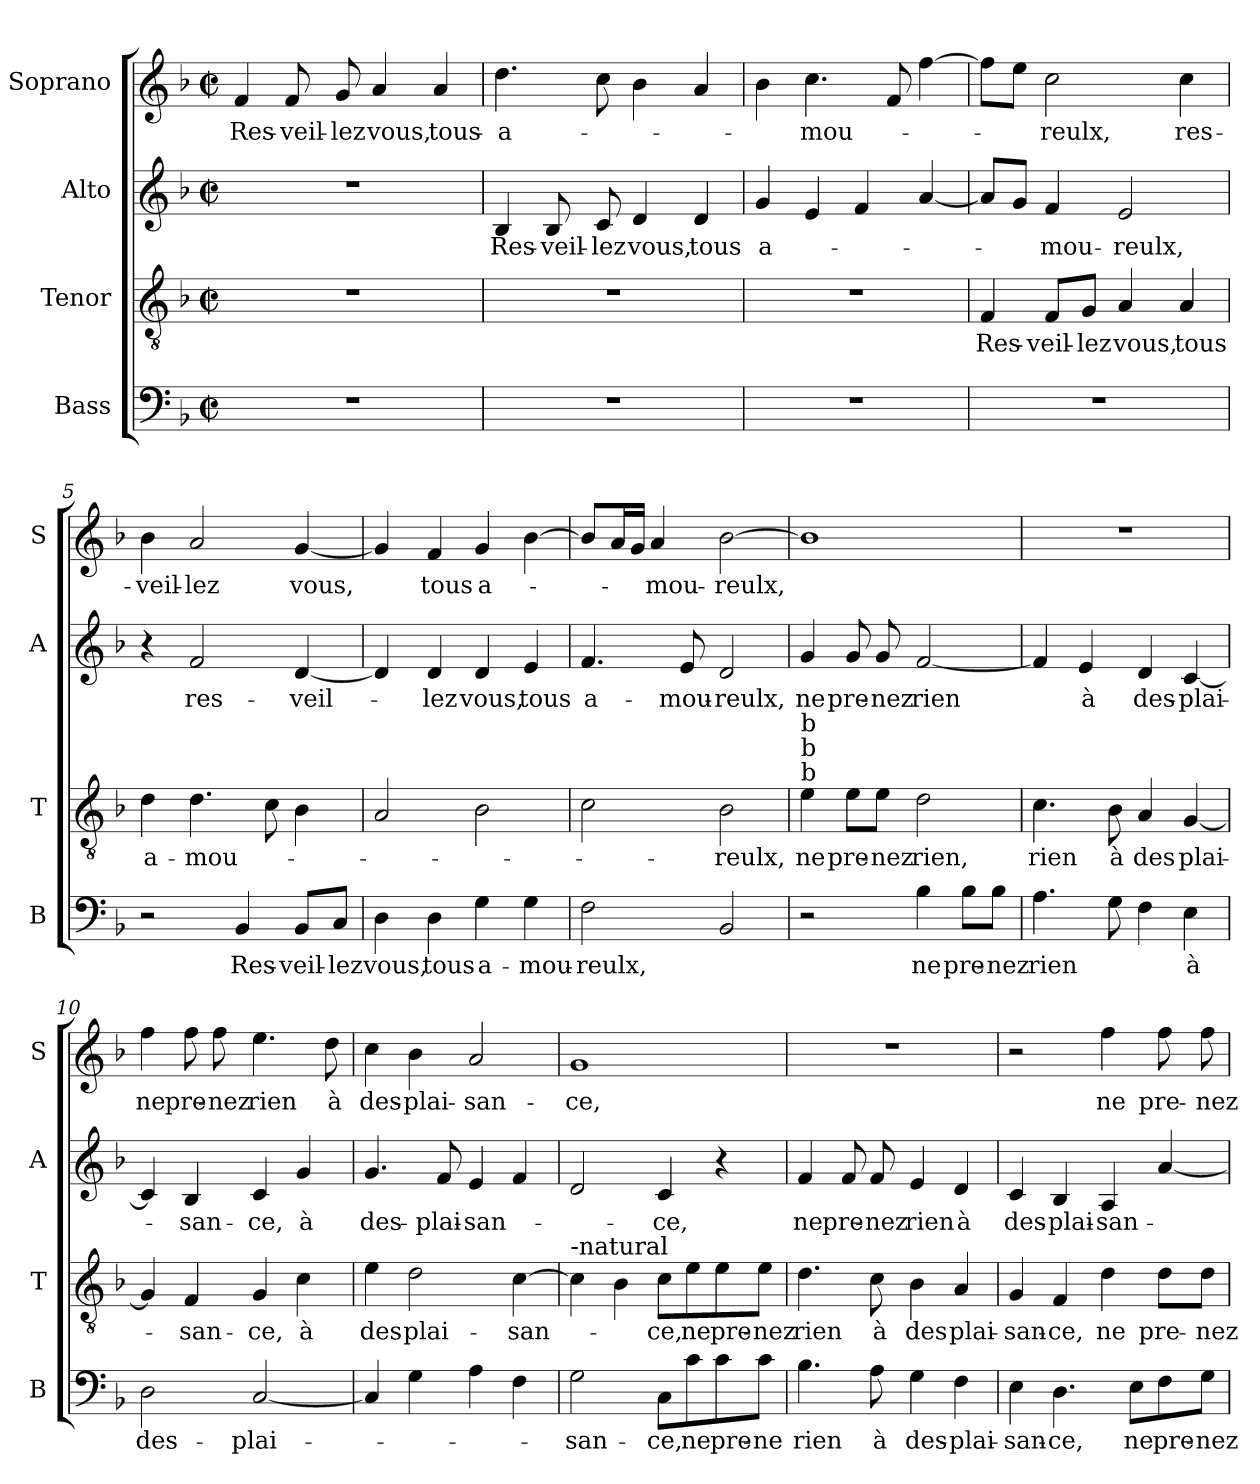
**kern	**text	**kern	**text	**kern	**text	**kern	**text
*part4	*part4	*part3	*part3	*part2	*part2	*part1	*part1
*staff4	*staff4	*staff3	*staff3	*staff2	*staff2	*staff1	*staff1
*I"Bass	*	*I"Tenor	*	*I"Alto	*	*I"Soprano	*
*I'B	*	*I'T	*	*I'A	*	*I'S	*
*clefF4	*	*clefGv2	*	*clefG2	*	*clefG2	*
*k[b-]	*	*k[b-]	*	*k[b-]	*	*k[b-]	*
*F:	*	*F:	*	*F:	*	*F:	*
*M2/2	*	*M2/2	*	*M2/2	*	*M2/2	*
*met(c|)	*	*met(c|)	*	*met(c|)	*	*met(c|)	*
=1	=1	=1	=1	=1	=1	=1	=1
!	!	!	!	!	!	!	!LO:LY:b
1r	.	1r	.	1r	.	4f/	Res-
!	!	!	!	!	!	!	!LO:LY:b
.	.	.	.	.	.	8f/	-veil-
!	!	!	!	!	!	!	!LO:LY:b
.	.	.	.	.	.	8g/	-lez
!	!	!	!	!	!	!	!LO:LY:b
.	.	.	.	.	.	4a/	vous,
!	!	!	!	!	!	!	!LO:LY:b
.	.	.	.	.	.	4a/	tous-
=2	=2	=2	=2	=2	=2	=2	=2
!	!	!	!	!	!LO:LY:b	!	!LO:LY:b
1r	.	1r	.	4B-/	Res-	4.dd\	-a-
!	!	!	!	!	!LO:LY:b	!	!
.	.	.	.	8B-/	-veil-	.	.
!	!	!	!	!	!LO:LY:b	!	!
.	.	.	.	8c/	-lez	8cc\	.
!	!	!	!	!	!LO:LY:b	!	!
.	.	.	.	4d/	vous,	4b-\	.
!	!	!	!	!	!LO:LY:b	!	!
.	.	.	.	4d/	tous	4a/	.
=3	=3	=3	=3	=3	=3	=3	=3
!	!	!	!	!	!LO:LY:b	!	!
1r	.	1r	.	4g/	a-	4b-\	.
!	!	!	!	!	!	!	!LO:LY:b
.	.	.	.	4e/	.	4.cc\	-mou-
.	.	.	.	4f/	.	.	.
.	.	.	.	.	.	8f/	.
.	.	.	.	[4a/	.	[4ff\	.
=4	=4	=4	=4	=4	=4	=4	=4
!	!	!	!LO:LY:b	!	!	!	!
1r	.	4F/	Res-	8a/L]	.	8ff\L]	.
.	.	.	.	8g/J	.	8ee\J	.
!	!	!	!LO:LY:b	!	!LO:LY:b	!	!LO:LY:b
.	.	8F/L	-veil-	4f/	-mou-	2cc\	-reulx,
!	!	!	!LO:LY:b	!	!	!	!
.	.	8G/J	-lez	.	.	.	.
!	!	!	!LO:LY:b	!	!LO:LY:b	!	!
.	.	4A/	vous,	2e/	-reulx,	.	.
!	!	!	!LO:LY:b	!	!	!	!LO:LY:b
.	.	4A/	tous	.	.	4cc\	res-
!!LO:LB:g=z
=5	=5	=5	=5	=5	=5	=5	=5
!	!	!	!LO:LY:b	!	!	!	!LO:LY:b
2r	.	4d\	a-	4r	.	4b-\	-veil-
!	!	!	!LO:LY:b	!	!LO:LY:b	!	!LO:LY:b
.	.	4.d\	-mou-	2f/	res-	2a/	-lez
!	!LO:LY:b	!	!	!	!	!	!
4BB-/	Res-	.	.	.	.	.	.
.	.	8c\	.	.	.	.	.
!	!LO:LY:b	!	!	!	!LO:LY:b	!	!LO:LY:b
8BB-/L	-veil-	4B-\	.	[4d/	-veil-	[4g/	vous,
!	!LO:LY:b	!	!	!	!	!	!
8C/J	-lez	.	.	.	.	.	.
=6	=6	=6	=6	=6	=6	=6	=6
!	!LO:LY:b	!	!	!	!	!	!
4D\	vous,	2A/	.	4d/]	.	4g/]	.
!	!LO:LY:b	!	!	!	!LO:LY:b	!	!LO:LY:b
4D\	tous	.	.	4d/	-lez	4f/	tous
!	!LO:LY:b	!	!	!	!LO:LY:b	!	!LO:LY:b
4G\	a-	2B-\	.	4d/	vous,	4g/	a-
!	!LO:LY:b	!	!	!	!LO:LY:b	!	!
4G\	-mou-	.	.	4e/	tous	[4b-\	.
=7	=7	=7	=7	=7	=7	=7	=7
!	!LO:LY:b	!	!	!	!LO:LY:b	!	!
2F\	-reulx,	2c\	.	4.f/	a-	8b-/L]	.
.	.	.	.	.	.	16a/L	.
.	.	.	.	.	.	16g/JJ	.
!	!	!	!	!	!	!	!LO:LY:b
.	.	.	.	.	.	4a/	-mou-
!	!	!	!	!	!LO:LY:b	!	!
.	.	.	.	8e/	-mou-	.	.
!	!	!	!LO:LY:b	!	!LO:LY:b	!	!LO:LY:b
2BB-/	.	2B-\	-reulx,	2d/	-reulx,	[2b-\	-reulx,
=8	=8	=8	=8	=8	=8	=8	=8
!	!	!LO:TX:a:t=b	!	!	!	!	!
!	!	!LO:TX:a:t=b	!	!	!	!	!
!	!	!LO:TX:a:t=b	!	!	!	!	!
!	!	!	!LO:LY:b	!	!LO:LY:b	!	!
2r	.	4e\	ne	4g/	ne	1b-]	.
!	!	!	!LO:LY:b	!	!LO:LY:b	!	!
.	.	8e\L	pre-	8g/	pre-	.	.
!	!	!	!LO:LY:b	!	!LO:LY:b	!	!
.	.	8e\J	-nez	8g/	-nez	.	.
!	!LO:LY:b	!	!LO:LY:b	!	!LO:LY:b	!	!
4B-\	ne	2d\	rien,	[2f/	rien	.	.
!	!LO:LY:b	!	!	!	!	!	!
8B-\L	pre-	.	.	.	.	.	.
!	!LO:LY:b	!	!	!	!	!	!
8B-\J	-nez	.	.	.	.	.	.
!!LO:PB:g=z
=9	=9	=9	=9	=9	=9	=9	=9
!	!LO:LY:b	!	!LO:LY:b	!	!	!	!
4.A\	rien	4.c\	rien	4f/]	.	1r	.
!	!	!	!	!	!LO:LY:b	!	!
.	.	.	.	4e/	à	.	.
!	!	!	!LO:LY:b	!	!	!	!
8G\	.	8B-\	à	.	.	.	.
!	!	!	!LO:LY:b	!	!LO:LY:b	!	!
4F\	.	4A/	des	4d/	des-	.	.
!	!LO:LY:b	!	!LO:LY:b	!	!LO:LY:b	!	!
4E\	à	[4G/	plai-	[4c/	-plai-	.	.
=10	=10	=10	=10	=10	=10	=10	=10
!	!LO:LY:b	!	!	!	!	!	!LO:LY:b
2D\	des-	4G/]	.	4c/]	.	4ff\	ne
!	!	!	!LO:LY:b	!	!LO:LY:b	!	!LO:LY:b
.	.	4F/	-san-	4B-/	-san-	8ff\	pre-
!	!	!	!	!	!	!	!LO:LY:b
.	.	.	.	.	.	8ff\	-nez
!	!LO:LY:b	!	!LO:LY:b	!	!LO:LY:b	!	!LO:LY:b
[2C/	-plai-	4G/	-ce,	4c/	-ce,	4.ee\	rien
!	!	!	!LO:LY:b	!	!LO:LY:b	!	!
.	.	4c\	à	4g/	à	.	.
!	!	!	!	!	!	!	!LO:LY:b
.	.	.	.	.	.	8dd\	à
=11	=11	=11	=11	=11	=11	=11	=11
!	!	!	!LO:LY:b	!	!LO:LY:b	!	!LO:LY:b
4C/]	.	4e\	des	4.g/	des-	4cc\	des-
!	!	!	!LO:LY:b	!	!	!	!LO:LY:b
4G\	.	2d\	plai-	.	.	4b-\	-plai-
!	!	!	!	!	!LO:LY:b	!	!
.	.	.	.	8f/	-plai-	.	.
!	!	!	!	!	!LO:LY:b	!	!LO:LY:b
4A\	.	.	.	4e/	-san-	2a/	-san-
!	!	!	!LO:LY:b	!	!	!	!
4F\	.	[4c\	-san-	4f/	.	.	.
=12	=12	=12	=12	=12	=12	=12	=12
!	!	!LO:TX:a:t=-natural	!	!	!	!	!
!	!LO:LY:b	!	!	!	!	!	!LO:LY:b
2G\	-san-	4c\]	.	2d/	.	1g	-ce,
.	.	4B-\	.	.	.	.	.
!	!LO:LY:b	!	!LO:LY:b	!	!LO:LY:b	!	!
8C\L	-ce,	8c\L	-ce,	4c/	-ce,	.	.
!	!LO:LY:b	!	!LO:LY:b	!	!	!	!
8c\	ne	8e\	ne	.	.	.	.
!	!LO:LY:b	!	!LO:LY:b	!	!	!	!
8c\	pre-	8e\	pre-	4r	.	.	.
!	!LO:LY:b	!	!LO:LY:b	!	!	!	!
8c\J	-ne	8e\J	-nez	.	.	.	.
!!LO:LB:g=z
=13	=13	=13	=13	=13	=13	=13	=13
!	!LO:LY:b	!	!LO:LY:b	!	!LO:LY:b	!	!
4.B-\	rien	4.d\	rien	4f/	ne	1r	.
!	!	!	!	!	!LO:LY:b	!	!
.	.	.	.	8f/	pre-	.	.
!	!LO:LY:b	!	!LO:LY:b	!	!LO:LY:b	!	!
8A\	à	8c\	à	8f/	-nez	.	.
!	!LO:LY:b	!	!LO:LY:b	!	!LO:LY:b	!	!
4G\	des-	4B-\	des	4e/	rien	.	.
!	!LO:LY:b	!	!LO:LY:b	!	!LO:LY:b	!	!
4F\	-plai-	4A/	plai-	4d/	à	.	.
=14	=14	=14	=14	=14	=14	=14	=14
!	!LO:LY:b	!	!LO:LY:b	!	!LO:LY:b	!	!
4E\	-san-	4G/	-san-	4c/	des-	2r	.
!	!LO:LY:b	!	!LO:LY:b	!	!LO:LY:b	!	!
4.D\	-ce,	4F/	-ce,	4B-/	-plai-	.	.
!	!	!	!LO:LY:b	!	!LO:LY:b	!	!LO:LY:b
.	.	4d\	ne	4A/	-san-	4ff\	ne
!	!LO:LY:b	!	!	!	!	!	!
8E\L	ne	.	.	.	.	.	.
!	!LO:LY:b	!	!LO:LY:b	!	!	!	!LO:LY:b
8F\	pre-	8d\L	pre-	[4a/	.	8ff\	pre-
!	!LO:LY:b	!	!LO:LY:b	!	!	!	!LO:LY:b
8G\J	-nez	8d\J	-nez	.	.	8ff\	-nez
=	=	=	=	=	=	=	=
*-	*-	*-	*-	*-	*-	*-	*-
